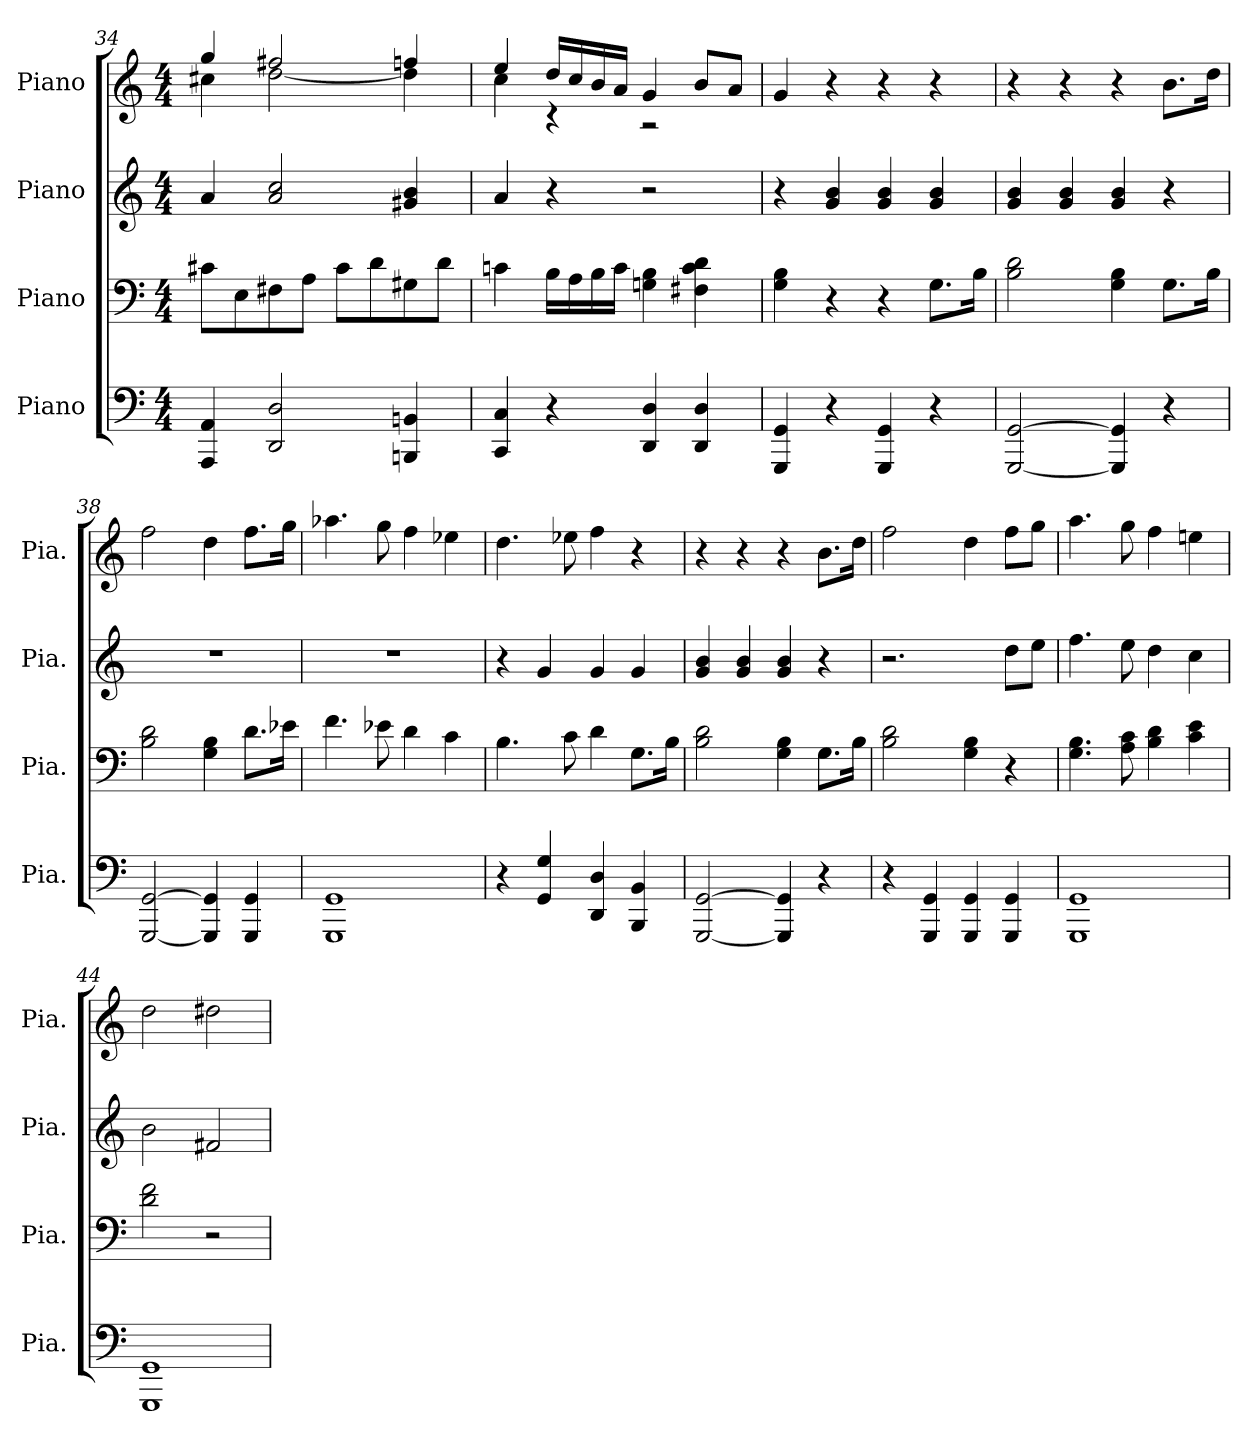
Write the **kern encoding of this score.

**kern	**kern	**kern	**kern
*part4	*part3	*part2	*part1
*staff4	*staff3	*staff2	*staff1
*I"Piano	*I"Piano	*I"Piano	*I"Piano
*I'Pia.	*I'Pia.	*I'Pia.	*I'Pia.
*clefF4	*clefF4	*clefG2	*clefG2
*k[]	*k[]	*k[]	*k[]
*M4/4	*M4/4	*M4/4	*M4/4
=34	=34	=34	=34
*	*	*	*^
4AAA/ 4AA/	8c#X\L	4a/	4gg/	4cc#X\
.	8E\	.	.	.
2DD/ 2D/	8F#X\	2a/ 2cc/	2ff#X/	[2dd\
.	8A\J	.	.	.
.	8c#\L	.	.	.
.	8d\	.	.	.
4BBBn/ 4BBn/	8G#X\	4g#X/ 4b/	4ffn/	4dd\]
.	8d\J	.	.	.
=35	=35	=35	=35	=35
4CC/ 4C/	4cn\	4a/	4ee/	4cc\
4r	16B\LL	4r	16dd/LL	4r
.	16A\	.	16cc/	.
.	16B\	.	16b/	.
.	16c\JJ	.	16a/JJ	.
4DD/ 4D/	4Gn\ 4B\	2r	4g/	2r
4DD/ 4D/	4F#X\ 4c\ 4d\	.	8b/L	.
.	.	.	8a/J	.
*	*	*	*v	*v
!!LO:LB:g=z
=36	=36	=36	=36
4GGG/ 4GG/	4G\ 4B\	4r	4g/
4r	4r	4g/ 4b/	4r
4GGG/ 4GG/	4r	4g/ 4b/	4r
4r	8.G\L	4g/ 4b/	4r
.	16B\Jk	.	.
=37	=37	=37	=37
[2GGG/ [2GG/	2B\ 2d\	4g/ 4b/	4r
.	.	4g/ 4b/	4r
4GGG/] 4GG/]	4G\ 4B\	4g/ 4b/	4r
4r	8.G\L	4r	8.b\L
.	16B\Jk	.	16dd\Jk
=38	=38	=38	=38
[2GGG/ [2GG/	2B\ 2d\	1r	2ff\
4GGG/] 4GG/]	4G\ 4B\	.	4dd\
4GGG/ 4GG/	8.d\L	.	8.ff\L
.	16e-X\Jk	.	16gg\Jk
=39	=39	=39	=39
1GGG 1GG	4.f\	1r	4.aa-X\
.	8e-X\	.	8gg\
.	4d\	.	4ff\
.	4c\	.	4ee-X\
=40	=40	=40	=40
4r	4.B\	4r	4.dd\
4GG/ 4G/	.	4g/	.
.	8c\	.	8ee-X\
4DD/ 4D/	4d\	4g/	4ff\
4BBB/ 4BB/	8.G\L	4g/	4r
.	16B\Jk	.	.
=41	=41	=41	=41
[2GGG/ [2GG/	2B\ 2d\	4g/ 4b/	4r
.	.	4g/ 4b/	4r
4GGG/] 4GG/]	4G\ 4B\	4g/ 4b/	4r
4r	8.G\L	4r	8.b\L
.	16B\Jk	.	16dd\Jk
!!LO:LB:g=z
=42	=42	=42	=42
4r	2B\ 2d\	2.r	2ff\
4GGG/ 4GG/	.	.	.
4GGG/ 4GG/	4G\ 4B\	.	4dd\
4GGG/ 4GG/	4r	8dd\L	8ff\L
.	.	8ee\J	8gg\J
=43	=43	=43	=43
1GGG 1GG	4.G\ 4.B\	4.ff\	4.aa\
.	8A\ 8c\	8ee\	8gg\
.	4B\ 4d\	4dd\	4ff\
.	4c\ 4e\	4cc\	4een\
=44	=44	=44	=44
1GGG 1GG	2d\ 2f\	2b\	2dd\
.	2r	2f#X/	2dd#X\
=	=	=	=
*-	*-	*-	*-
